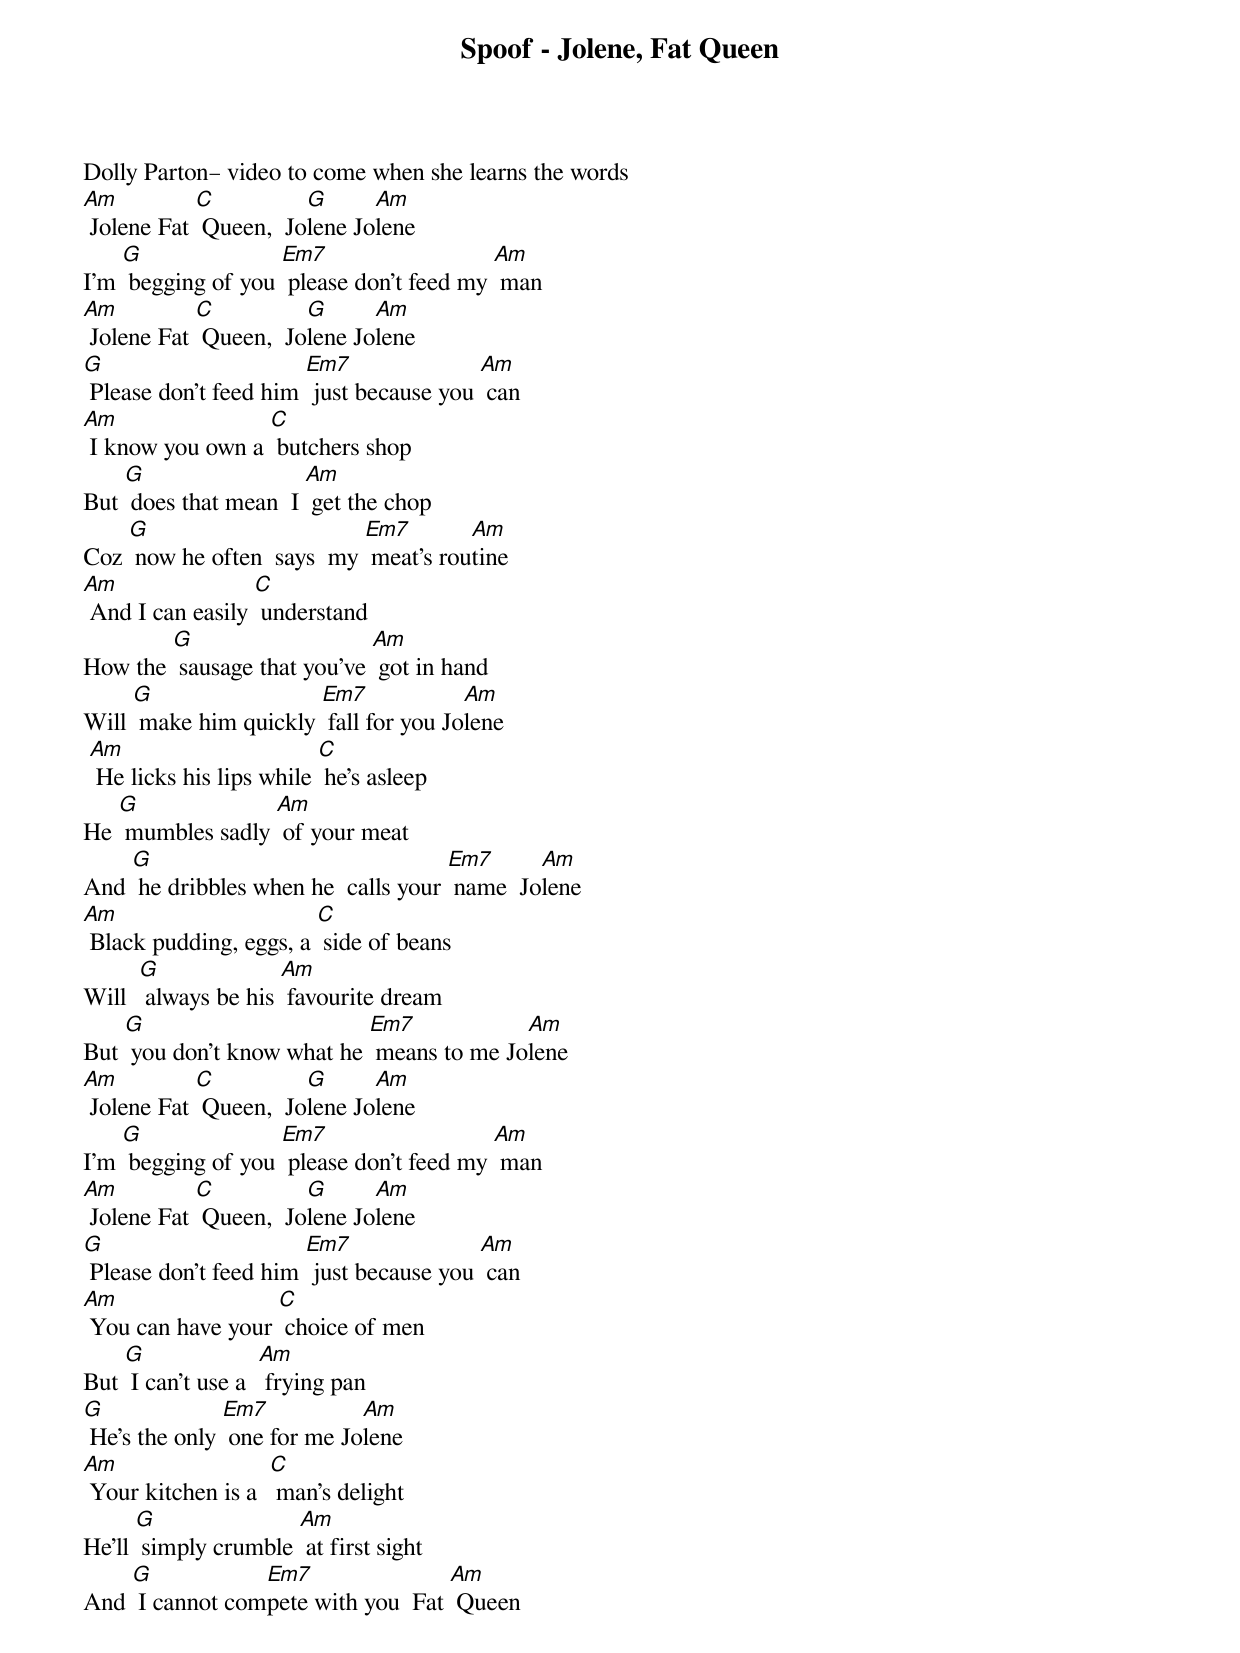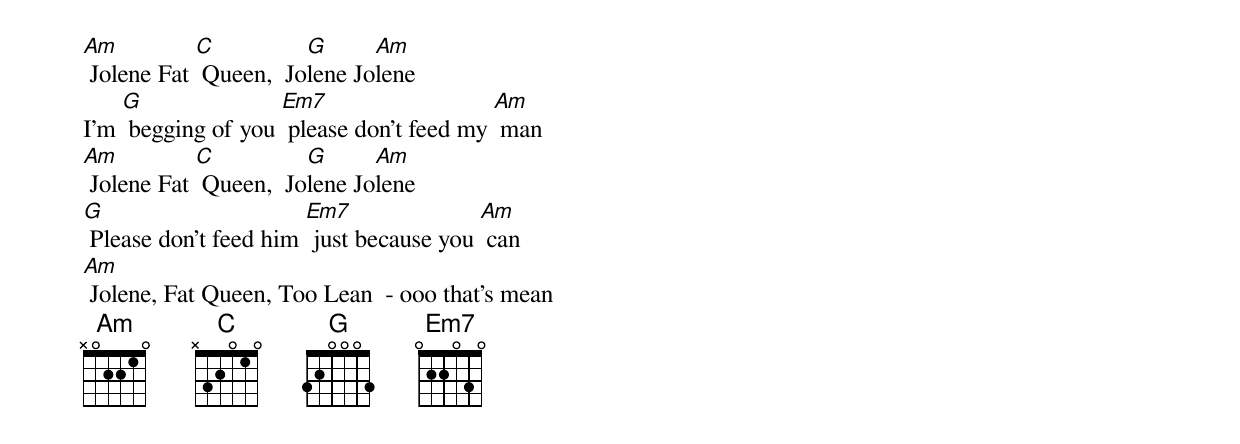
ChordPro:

{t: Spoof - Jolene, Fat Queen }
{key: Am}
Dolly Parton– video to come when she learns the words
{c: }
[Am] Jolene Fat [C] Queen,  Jo[G]lene Jo[Am]lene
I'm [G] begging of you [Em7] please don't feed my [Am] man
[Am] Jolene Fat [C] Queen,  Jo[G]lene Jo[Am]lene
[G] Please don't feed him [Em7] just because you [Am] can
{c: }
[Am] I know you own a [C] butchers shop
But [G] does that mean  I [Am] get the chop
Coz [G] now he often  says  my [Em7] meat’s rou[Am]tine
[Am] And I can easily [C] understand
How the [G] sausage that you’ve [Am] got in hand
Will [G] make him quickly [Em7] fall for you Jo[Am]lene
{c: }
 [Am] He licks his lips while [C] he’s asleep
He [G] mumbles sadly [Am] of your meat
And [G] he dribbles when he  calls your [Em7] name  Jo[Am]lene
[Am] Black pudding, eggs, a [C] side of beans
Will  [G] always be his [Am] favourite dream
But [G] you don't know what he [Em7] means to me Jo[Am]lene
{c: }
[Am] Jolene Fat [C] Queen,  Jo[G]lene Jo[Am]lene
I'm [G] begging of you [Em7] please don't feed my [Am] man
[Am] Jolene Fat [C] Queen,  Jo[G]lene Jo[Am]lene
[G] Please don't feed him [Em7] just because you [Am] can
{c: }
[Am] You can have your [C] choice of men
But [G] I can’t use a  [Am] frying pan
[G] He's the only [Em7] one for me Jo[Am]lene
[Am] Your kitchen is a  [C] man’s delight
He’ll [G] simply crumble [Am] at first sight
And [G] I cannot com[Em7]pete with you  Fat [Am] Queen
{c: }
[Am] Jolene Fat [C] Queen,  Jo[G]lene Jo[Am]lene
I'm [G] begging of you [Em7] please don't feed my [Am] man
[Am] Jolene Fat [C] Queen,  Jo[G]lene Jo[Am]lene
[G] Please don't feed him [Em7] just because you [Am] can
{c: }
[Am] Jolene, Fat Queen, Too Lean  - ooo that’s mean
